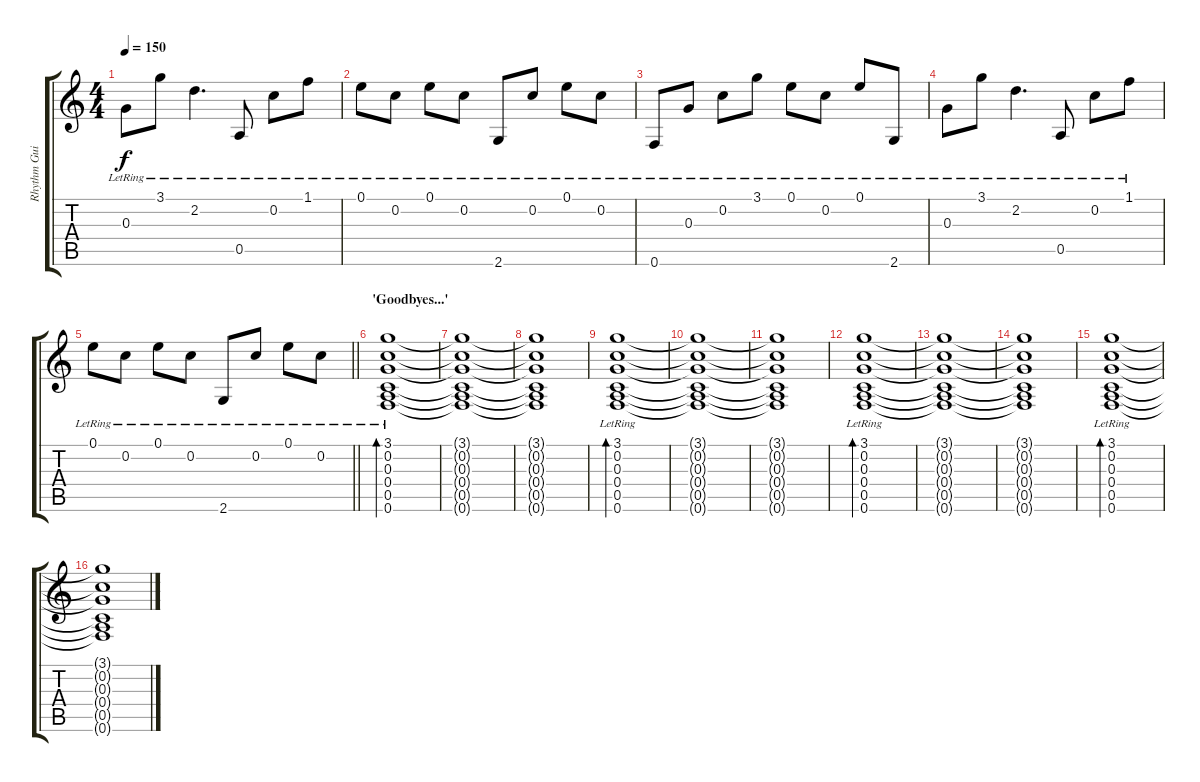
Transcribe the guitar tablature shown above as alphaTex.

\track ("Rhythm Guitar" "Rhythm Gui") {instrument electricguitarjazz}
\staff {score tabs}
\tuning (E4 C4 G3 C3 A2 F2) {hide}
\ts (4 4)
\tempo 150
\clef g2
\ks c
0.3{lr}.8{dy f} 3.1{lr}.8 2.2{lr}.4{d} 0.5{lr}.8 0.2{lr}.8 1.1{lr}.8 |
0.1{lr}.8 0.2{lr}.8 0.1{lr}.8 0.2{lr}.8 2.6{lr}.8 0.2{lr}.8 0.1{lr}.8 0.2{lr}.8 |
0.6{lr}.8 0.3{lr}.8 0.2{lr}.8 3.1{lr}.8 0.1{lr}.8 0.2{lr}.8 0.1{lr}.8 2.6{lr}.8 |
0.3{lr}.8 3.1{lr}.8 2.2{lr}.4{d} 0.5{lr}.8 0.2{lr}.8 1.1{lr}.8 |
\barLineRight lightlight
0.1{lr}.8 0.2{lr}.8 0.1{lr}.8 0.2{lr}.8 2.6{lr}.8 0.2{lr}.8 0.1{lr}.8 0.2{lr}.8 |
\section ("" "'Goodbyes...'")
(3.1{lr} 0.2{lr} 0.3{lr} 0.4{lr} 0.5{lr} 0.6{lr}).1{bd 60} |
(3.1{t} 0.2{t} 0.3{t} 0.4{t} 0.5{t} 0.6{t}).1 |
(3.1{t} 0.2{t} 0.3{t} 0.4{t} 0.5{t} 0.6{t}).1 |
(3.1{lr} 0.2{lr} 0.3{lr} 0.4{lr} 0.5{lr} 0.6{lr}).1{bd 60} |
(3.1{t} 0.2{t} 0.3{t} 0.4{t} 0.5{t} 0.6{t}).1 |
(3.1{t} 0.2{t} 0.3{t} 0.4{t} 0.5{t} 0.6{t}).1 |
(3.1{lr} 0.2{lr} 0.3{lr} 0.4{lr} 0.5{lr} 0.6{lr}).1{bd 60} |
(3.1{t} 0.2{t} 0.3{t} 0.4{t} 0.5{t} 0.6{t}).1 |
(3.1{t} 0.2{t} 0.3{t} 0.4{t} 0.5{t} 0.6{t}).1 |
(3.1{lr} 0.2{lr} 0.3{lr} 0.4{lr} 0.5{lr} 0.6{lr}).1{bd 60} |
(3.1{t} 0.2{t} 0.3{t} 0.4{t} 0.5{t} 0.6{t}).1
